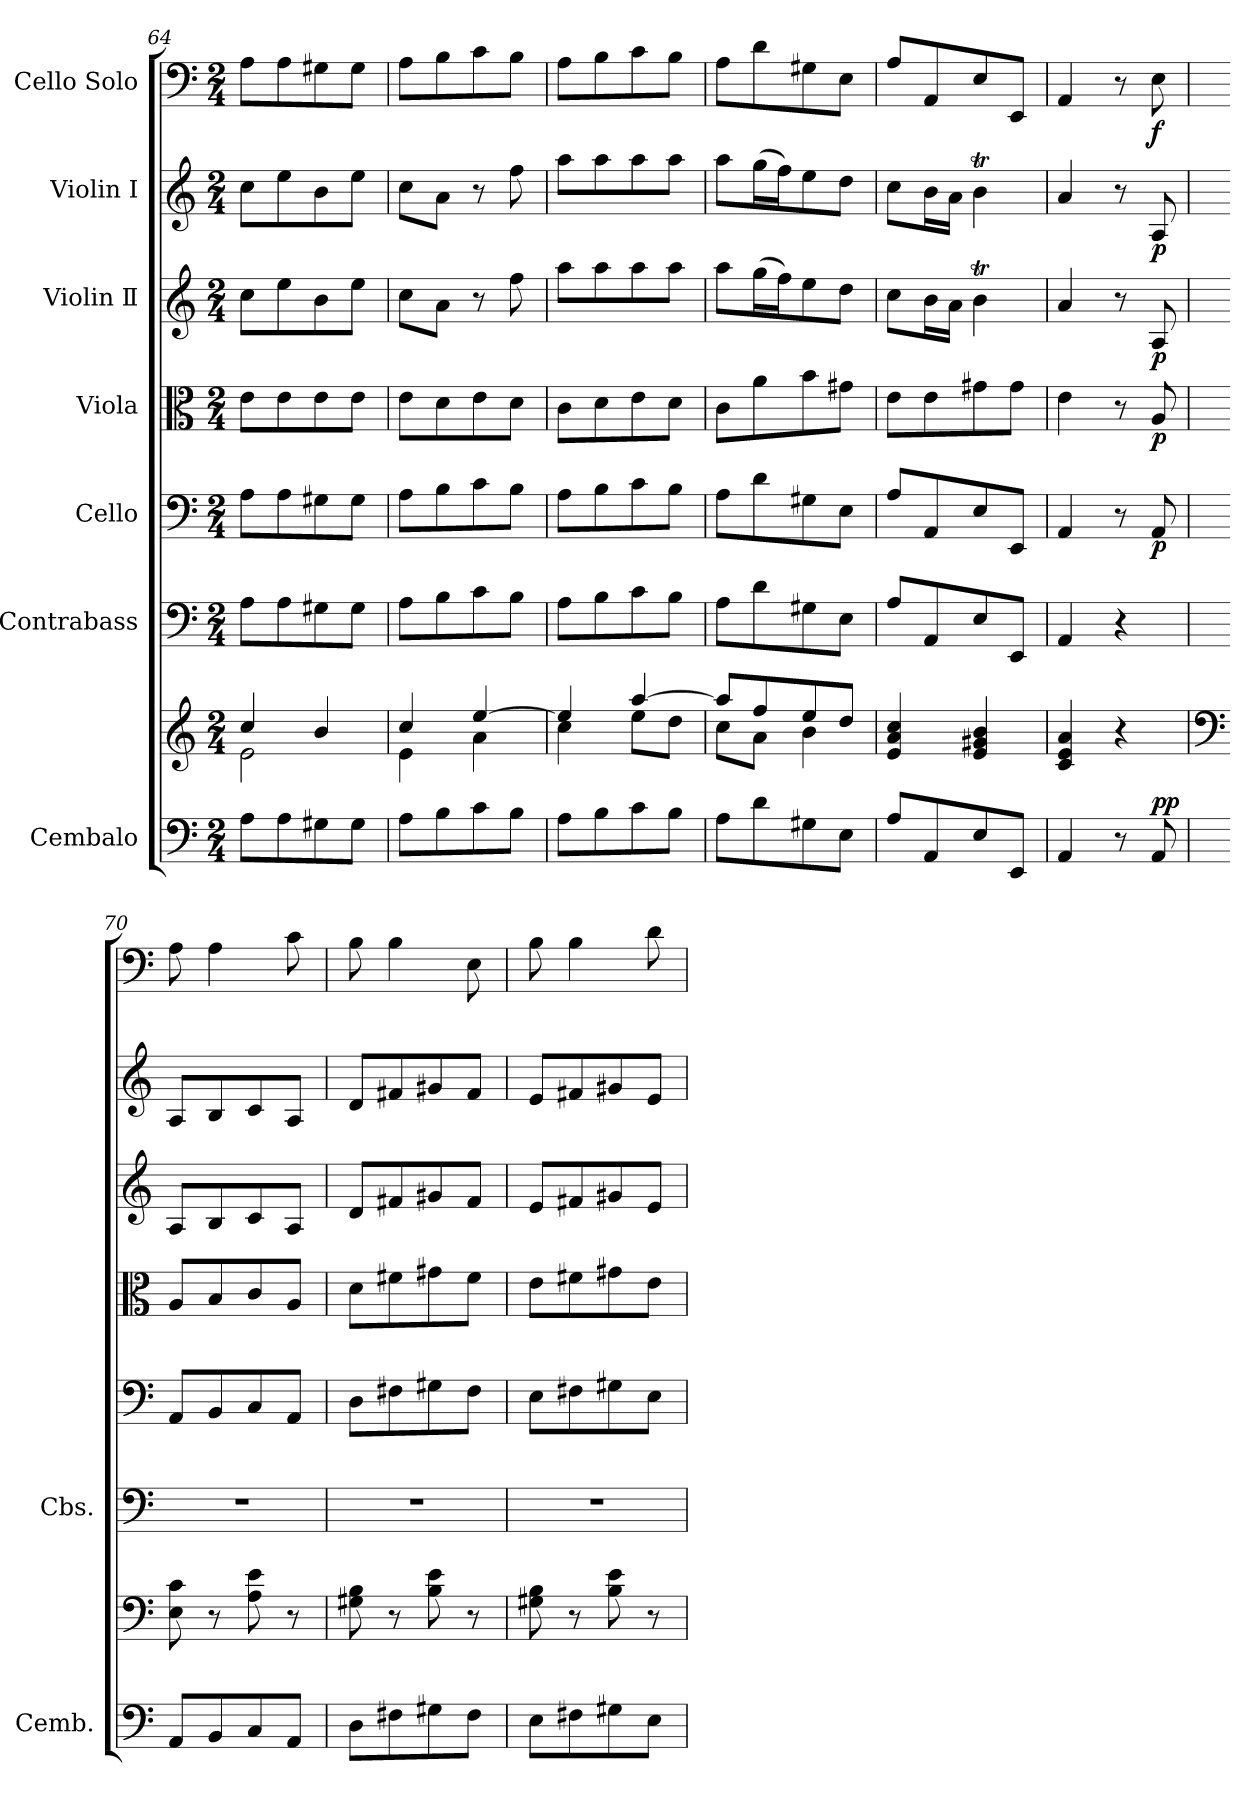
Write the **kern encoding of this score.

**kern	**kern	**dynam	**kern	**kern	**dynam	**kern	**dynam	**kern	**dynam	**kern	**dynam	**kern	**dynam
*part7	*part7	*part7	*part6	*part5	*part5	*part4	*part4	*part3	*part3	*part2	*part2	*part1	*part1
*staff8	*staff7	*staff7/8	*staff6	*staff5	*staff5	*staff4	*staff4	*staff3	*staff3	*staff2	*staff2	*staff1	*staff1
*I"Cembalo	*	*	*I"Contrabass	*I"Cello	*	*I"Viola	*	*I"Violin Ⅱ	*	*I"Violin Ⅰ	*	*I"Cello Solo	*
*I'Cemb.	*	*	*I'Cbs.	*	*	*	*	*	*	*	*	*	*
*clefF4	*clefG2	*	*clefF4	*clefF4	*	*clefC3	*	*clefG2	*	*clefG2	*	*clefF4	*
*	*	*	*ITrd7c12	*	*	*	*	*	*	*	*	*	*
*k[]	*k[]	*	*k[]	*k[]	*	*k[]	*	*k[]	*	*k[]	*	*k[]	*
*M2/4	*M2/4	*	*M2/4	*M2/4	*	*M2/4	*	*M2/4	*	*M2/4	*	*M2/4	*
=64	=64	=64	=64	=64	=64	=64	=64	=64	=64	=64	=64	=64	=64
*	*^	*	*	*	*	*	*	*	*	*	*	*	*
8A\L	4cc/	2e\	.	8AA\L	8A\L	.	8e\L	.	8cc\L	.	8cc\L	.	8A\L	.
8A\	.	.	.	8AA\	8A\	.	8e\	.	8ee\	.	8ee\	.	8A\	.
8G#X\	4b/	.	.	8GG#X\	8G#X\	.	8e\	.	8b\	.	8b\	.	8G#X\	.
8G#\J	.	.	.	8GG#\J	8G#\J	.	8e\J	.	8ee\J	.	8ee\J	.	8G#\J	.
=65	=65	=65	=65	=65	=65	=65	=65	=65	=65	=65	=65	=65	=65	=65
8A\L	4cc/	4e\	.	8AA\L	8A\L	.	8e\L	.	8cc\L	.	8cc\L	.	8A\L	.
8B\	.	.	.	8BB\	8B\	.	8d\	.	8a\J	.	8a\J	.	8B\	.
8c\	[4ee/	4a\	.	8C\	8c\	.	8e\	.	8r	.	8r	.	8c\	.
8B\J	.	.	.	8BB\J	8B\J	.	8d\J	.	8ff\	.	8ff\	.	8B\J	.
=66	=66	=66	=66	=66	=66	=66	=66	=66	=66	=66	=66	=66	=66	=66
8A\L	4ee/]	4cc\	.	8AA\L	8A\L	.	8c\L	.	8aa\L	.	8aa\L	.	8A\L	.
8B\	.	.	.	8BB\	8B\	.	8d\	.	8aa\	.	8aa\	.	8B\	.
8c\	[4aa/	8ee\L	.	8C\	8c\	.	8e\	.	8aa\	.	8aa\	.	8c\	.
8B\J	.	8dd\J	.	8BB\J	8B\J	.	8d\J	.	8aa\J	.	8aa\J	.	8B\J	.
!!LO:PB:g=z
=67	=67	=67	=67	=67	=67	=67	=67	=67	=67	=67	=67	=67	=67	=67
8A\L	8aa/L]	8cc\L	.	8AA\L	8A\L	.	8c\L	.	8aa\L	.	8aa\L	.	8A\L	.
8d\	8ff/	8a\J	.	8D\	8d\	.	8a\	.	(>16gg\L	.	(>16gg\L	.	8d\	.
.	.	.	.	.	.	.	.	.	16ff\J)	.	16ff\J)	.	.	.
8G#X\	8ee/	4b\	.	8GG#X\	8G#X\	.	8b\	.	8ee\	.	8ee\	.	8G#X\	.
8E\J	8dd/J	.	.	8EE\J	8E\J	.	8g#X\J	.	8dd\J	.	8dd\J	.	8E\J	.
*	*v	*v	*	*	*	*	*	*	*	*	*	*	*	*
=68	=68	=68	=68	=68	=68	=68	=68	=68	=68	=68	=68	=68	=68
8A/L	4e/ 4a/ 4cc/	.	8AA/L	8A/L	.	8e\L	.	8cc\L	.	8cc\L	.	8A/L	.
8AA/	.	.	8AAA/	8AA/	.	8e\	.	16b\L	.	16b\L	.	8AA/	.
.	.	.	.	.	.	.	.	16a\JJ	.	16a\JJ	.	.	.
8E/	4e/ 4g#X/ 4b/	.	8EE/	8E/	.	8g#X\	.	4bt\	.	4bt\	.	8E/	.
8EE/J	.	.	8EEE/J	8EE/J	.	8g#\J	.	.	.	.	.	8EE/J	.
=69	=69	=69	=69	=69	=69	=69	=69	=69	=69	=69	=69	=69	=69
4AA/	4c/ 4e/ 4a/	.	4AAA/	4AA/	.	4e\	.	4a/	.	4a/	.	4AA/	.
8r	4r	.	4r	8r	.	8r	.	8r	.	8r	.	8r	.
!	!	!LO:DY:a=2	!	!	!LO:DY:b	!	!LO:DY:b	!	!LO:DY:b	!	!LO:DY:b	!	!LO:DY:b
8AA/	.	pp	.	8AA/	p	8A/	p	8A/	p	8A/	p	8E\	f
=70	=70	=70	=70	=70	=70	=70	=70	=70	=70	=70	=70	=70	=70
*	*clefF4	*	*	*	*	*	*	*	*	*	*	*	*
8AA/L	8E\ 8c\	.	2r	8AA/L	.	8A/L	.	8A/L	.	8A/L	.	8A\	.
8BB/	8r	.	.	8BB/	.	8B/	.	8B/	.	8B/	.	4A\	.
8C/	8A\ 8e\	.	.	8C/	.	8c/	.	8c/	.	8c/	.	.	.
8AA/J	8r	.	.	8AA/J	.	8A/J	.	8A/J	.	8A/J	.	8c\	.
=71	=71	=71	=71	=71	=71	=71	=71	=71	=71	=71	=71	=71	=71
8D\L	8G#X\ 8B\	.	2r	8D\L	.	8d\L	.	8d/L	.	8d/L	.	8B\	.
8F#X\	8r	.	.	8F#X\	.	8f#X\	.	8f#X/	.	8f#X/	.	4B\	.
8G#X\	8B\ 8e\	.	.	8G#X\	.	8g#X\	.	8g#X/	.	8g#X/	.	.	.
8F#\J	8r	.	.	8F#\J	.	8f#\J	.	8f#/J	.	8f#/J	.	8E\	.
=72	=72	=72	=72	=72	=72	=72	=72	=72	=72	=72	=72	=72	=72
8E\L	8G#X\ 8B\	.	2r	8E\L	.	8e\L	.	8e/L	.	8e/L	.	8B\	.
8F#X\	8r	.	.	8F#X\	.	8f#X\	.	8f#X/	.	8f#X/	.	4B\	.
8G#X\	8B\ 8e\	.	.	8G#X\	.	8g#X\	.	8g#X/	.	8g#X/	.	.	.
8E\J	8r	.	.	8E\J	.	8e\J	.	8e/J	.	8e/J	.	8d\	.
=	=	=	=	=	=	=	=	=	=	=	=	=	=
*-	*-	*-	*-	*-	*-	*-	*-	*-	*-	*-	*-	*-	*-
